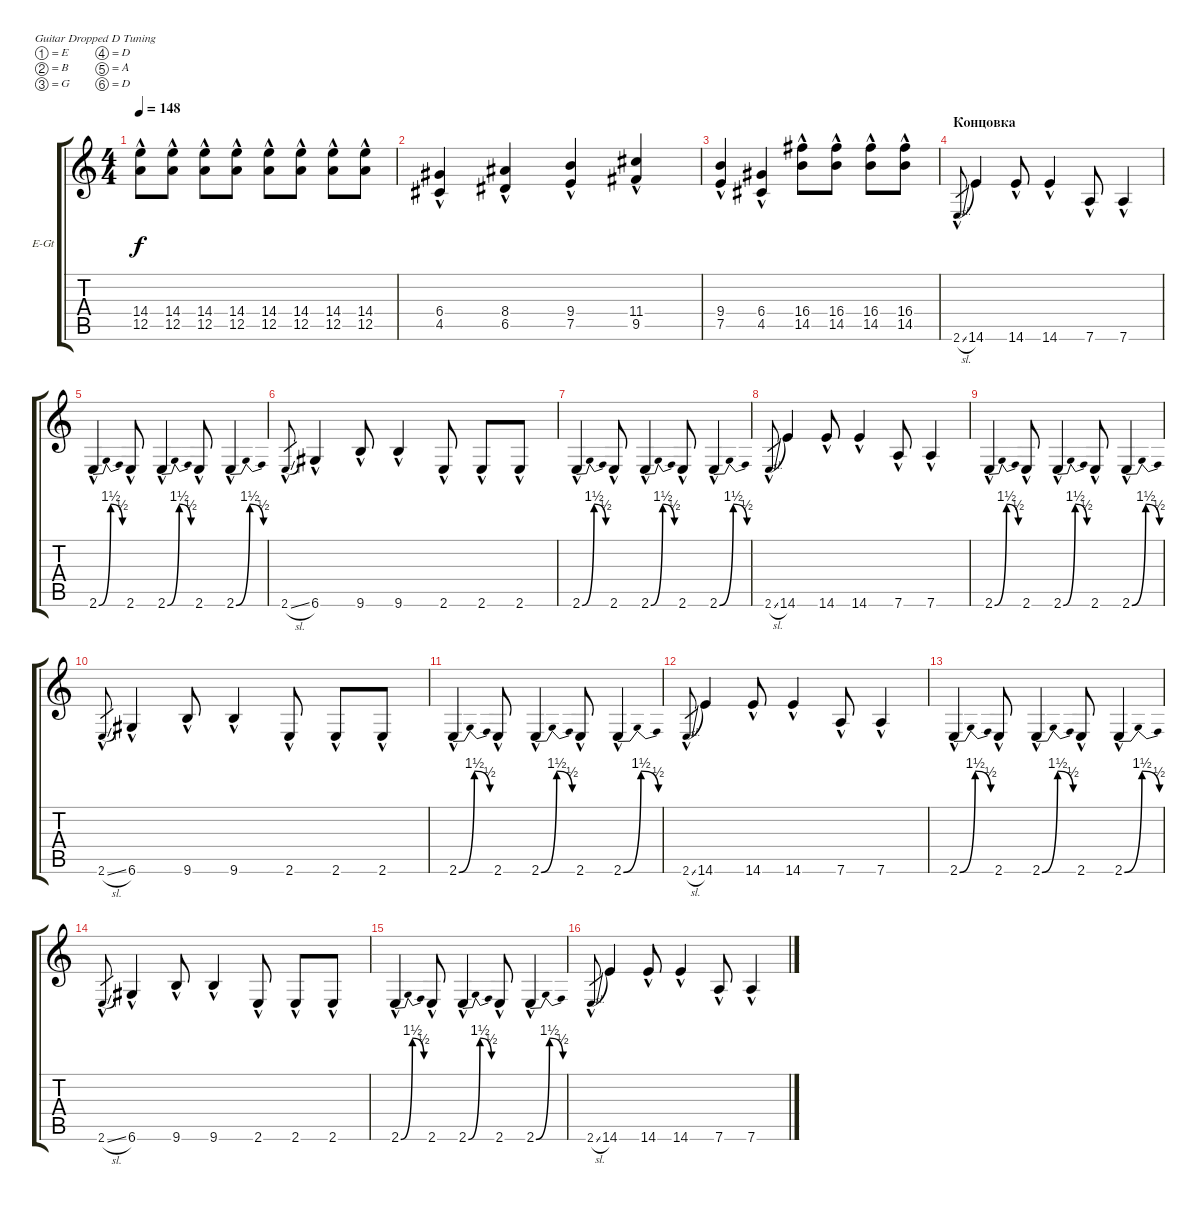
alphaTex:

\bracketExtendMode groupsimilarinstruments
\firstSystemTrackNameOrientation horizontal
\otherSystemsTrackNameOrientation horizontal
\track ("Electric Guitar 2" "E-Gt") {instrument distortionguitar}
\staff {score tabs}
\tuning (E4 B3 G3 D3 A2 D2)
\ts (4 4)
\tempo 148
\clef g2
\ks c
(12.5{hac} 14.4{hac}).8{dy f} (12.5{hac} 14.4{hac}).8 (12.5{hac} 14.4{hac}).8 (12.5{hac} 14.4{hac}).8 (12.5{hac} 14.4{hac}).8 (12.5{hac} 14.4{hac}).8 (12.5{hac} 14.4{hac}).8 (12.5{hac} 14.4{hac}).8 |
(4.5{hac} 6.4{hac}).4 (6.5{hac} 8.4{hac}).4 (7.5{hac} 9.4{hac}).4 (9.5{hac} 11.4{hac}).4 |
(7.5{hac} 9.4).4 (6.4{hac} 4.5{hac}).4 (14.5{hac} 16.4{hac}).8 (14.5{hac} 16.4{hac}).8 (14.5{hac} 16.4{hac}).8 (14.5{hac} 16.4{hac}).8 |
\section ("" "Концовка")
2.6{sl hac}.8{gr} 14.6.4 14.6{hac}.8 14.6{hac}.4 7.6{hac}.8 7.6{hac}.4 |
2.6{be (bendrelease 0 0 9.6 6 20.4 6 30 2) hac}.4 2.6{hac}.8 2.6{be (bendrelease 0 0 9.6 6 20.4 6 30 2) hac}.4 2.6{hac}.8 2.6{be (bendrelease 0 0 9.6 6 20.4 6 30 2) hac}.4 |
2.6{sl hac}.8{gr} 6.6{hac}.4 9.6{hac}.8 9.6{hac}.4 2.6{hac}.8 2.6{hac}.8 2.6{hac}.8 |
2.6{be (bendrelease 0 0 9.6 6 20.4 6 30 2) hac}.4 2.6{hac}.8 2.6{be (bendrelease 0 0 9.6 6 20.4 6 30 2) hac}.4 2.6{hac}.8 2.6{be (bendrelease 0 0 9.6 6 20.4 6 30 2) hac}.4 |
2.6{sl hac}.8{gr} 14.6.4 14.6{hac}.8 14.6{hac}.4 7.6{hac}.8 7.6{hac}.4 |
2.6{be (bendrelease 0 0 9.6 6 20.4 6 30 2) hac}.4 2.6{hac}.8 2.6{be (bendrelease 0 0 9.6 6 20.4 6 30 2) hac}.4 2.6{hac}.8 2.6{be (bendrelease 0 0 9.6 6 20.4 6 30 2) hac}.4 |
2.6{sl hac}.8{gr} 6.6{hac}.4 9.6{hac}.8 9.6{hac}.4 2.6{hac}.8 2.6{hac}.8 2.6{hac}.8 |
2.6{be (bendrelease 0 0 9.6 6 20.4 6 30 2) hac}.4 2.6{hac}.8 2.6{be (bendrelease 0 0 9.6 6 20.4 6 30 2) hac}.4 2.6{hac}.8 2.6{be (bendrelease 0 0 9.6 6 20.4 6 30 2) hac}.4 |
2.6{sl hac}.8{gr} 14.6.4 14.6{hac}.8 14.6{hac}.4 7.6{hac}.8 7.6{hac}.4 |
2.6{be (bendrelease 0 0 9.6 6 20.4 6 30 2) hac}.4 2.6{hac}.8 2.6{be (bendrelease 0 0 9.6 6 20.4 6 30 2) hac}.4 2.6{hac}.8 2.6{be (bendrelease 0 0 9.6 6 20.4 6 30 2) hac}.4 |
2.6{sl hac}.8{gr} 6.6{hac}.4 9.6{hac}.8 9.6{hac}.4 2.6{hac}.8 2.6{hac}.8 2.6{hac}.8 |
2.6{be (bendrelease 0 0 9.6 6 20.4 6 30 2) hac}.4 2.6{hac}.8 2.6{be (bendrelease 0 0 9.6 6 20.4 6 30 2) hac}.4 2.6{hac}.8 2.6{be (bendrelease 0 0 9.6 6 20.4 6 30 2) hac}.4 |
2.6{sl hac}.8{gr} 14.6.4 14.6{hac}.8 14.6{hac}.4 7.6{hac}.8 7.6{hac}.4
